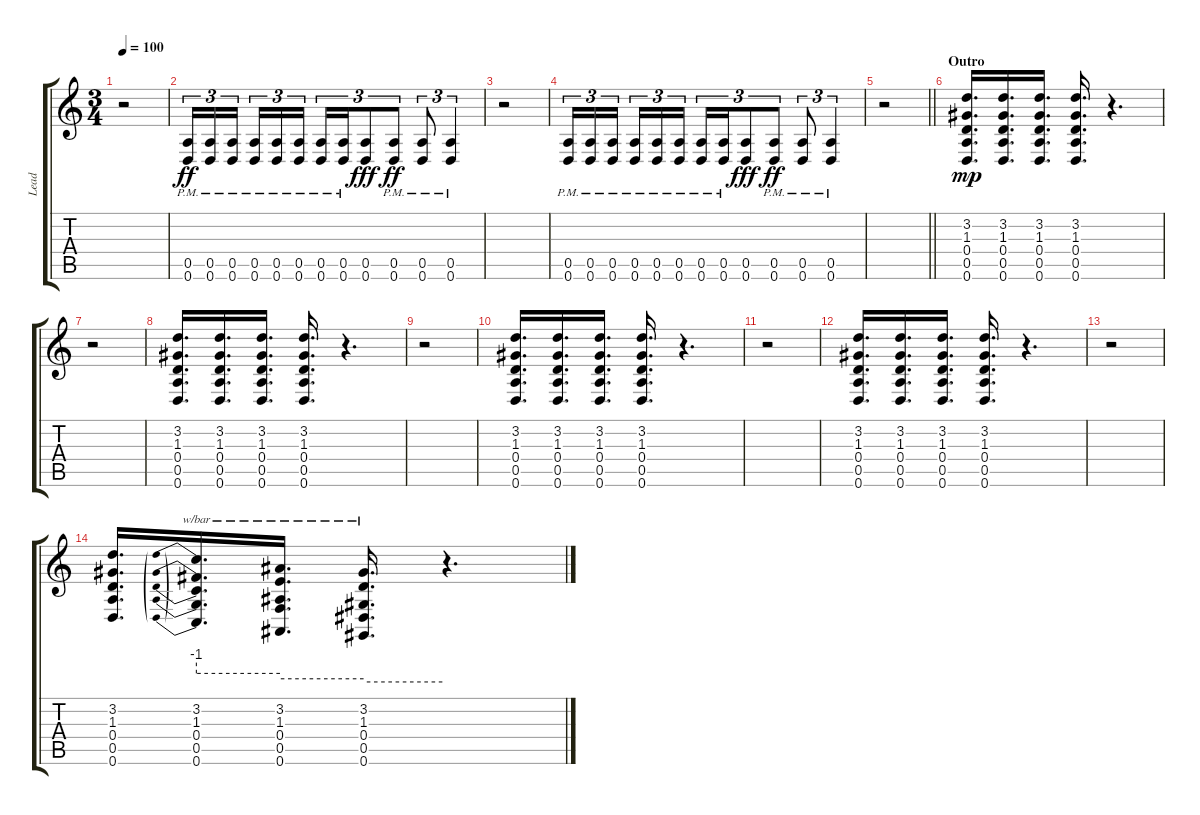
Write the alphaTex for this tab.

\track ("Lead" "Lead") {instrument distortionguitar}
\staff {score tabs}
\tuning (E4 B3 G3 D3 A2 D2) {hide}
\ts (3 4)
\tempo 100
\clef g2
\ks c
r.2{dy ff} |
(0.5{pm} 0.6{pm}).16{tu (3 2)} (0.5{pm} 0.6{pm}).16{tu (3 2)} (0.5{pm} 0.6{pm}).16{tu (3 2) beam splitsecondary} (0.5{pm} 0.6{pm}).16{tu (3 2)} (0.5{pm} 0.6{pm}).16{tu (3 2)} (0.5{pm} 0.6{pm}).16{tu (3 2)} (0.5{pm} 0.6{pm}).16{tu (3 2)} (0.5{pm} 0.6{pm}).16{tu (3 2)} (0.5 0.6).8{tu (3 2) dy fff} (0.5{pm} 0.6{pm}).8{tu (3 2) dy ff} (0.5{pm} 0.6{pm}).8{tu (3 2)} (0.5{pm} 0.6{pm}).4{tu (3 2)} |
r.2 |
(0.5{pm} 0.6{pm}).16{tu (3 2)} (0.5{pm} 0.6{pm}).16{tu (3 2)} (0.5{pm} 0.6{pm}).16{tu (3 2) beam splitsecondary} (0.5{pm} 0.6{pm}).16{tu (3 2)} (0.5{pm} 0.6{pm}).16{tu (3 2)} (0.5{pm} 0.6{pm}).16{tu (3 2)} (0.5{pm} 0.6{pm}).16{tu (3 2)} (0.5{pm} 0.6{pm}).16{tu (3 2)} (0.5 0.6).8{tu (3 2) dy fff} (0.5{pm} 0.6{pm}).8{tu (3 2) dy ff} (0.5{pm} 0.6{pm}).8{tu (3 2)} (0.5{pm} 0.6{pm}).4{tu (3 2)} |
\barLineRight lightlight
r.2 |
\section ("" "Outro")
(3.2 1.3 0.4 0.5 0.6).16{d dy mp} (3.2 1.3 0.4 0.5 0.6).16{d} (3.2 1.3 0.4 0.5 0.6).16{d} (3.2 1.3 0.4 0.5 0.6).16{d} r.4{d} |
r.2 |
(3.2 1.3 0.4 0.5 0.6).16{d} (3.2 1.3 0.4 0.5 0.6).16{d} (3.2 1.3 0.4 0.5 0.6).16{d} (3.2 1.3 0.4 0.5 0.6).16{d} r.4{d} |
r.2 |
(3.2 1.3 0.4 0.5 0.6).16{d} (3.2 1.3 0.4 0.5 0.6).16{d} (3.2 1.3 0.4 0.5 0.6).16{d} (3.2 1.3 0.4 0.5 0.6).16{d} r.4{d} |
r.2 |
(3.2 1.3 0.4 0.5 0.6).16{d} (3.2 1.3 0.4 0.5 0.6).16{d} (3.2 1.3 0.4 0.5 0.6).16{d} (3.2 1.3 0.4 0.5 0.6).16{d} r.4{d} |
r.2 |
(3.2 1.3 0.4 0.5 0.6).16{d} (3.2 1.3 0.4 0.5 0.6).16{d tbe (predive default 0 -4 60 -4)} (3.2 1.3 0.4 0.5 0.6).16{d tbe (hold default 0 -8 60 -8)} (3.2 1.3 0.4 0.5 0.6).16{d tbe (hold default 0 -12 60 -12)} r.4{d}
